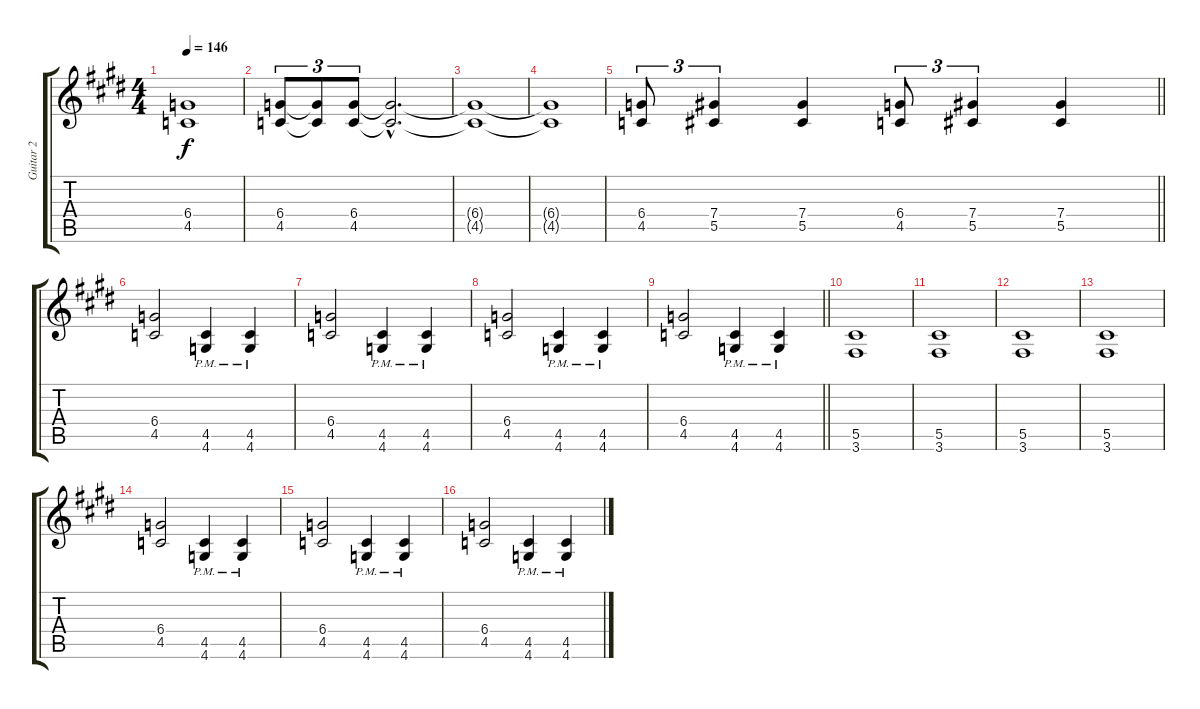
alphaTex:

\track ("Guitar 2" "Guitar 2") {instrument overdrivenguitar}
\staff {score tabs}
\tuning (Eb4 Bb3 Gb3 Db3 Ab2 Eb2) {hide}
\ts (4 4)
\tempo 146
\clef g2
\ks c#minor
(6.4{t} 4.5{t}).1{dy f} |
(6.4 4.5).8{tu (3 2) volume 16} (6.4{t} 4.5{t}).8{tu (3 2)} (6.4 4.5).8{tu (3 2) volume 9} (6.4{hac t} 4.5{hac t}).2{d} |
(6.4{t} 4.5{t}).1 |
(6.4{t} 4.5{t}).1 |
\barLineRight lightlight
(6.4 4.5).8{tu (3 2) volume 16} (7.4 5.5).4{tu (3 2)} (7.4 5.5).4 (6.4 4.5).8{tu (3 2)} (7.4 5.5).4{tu (3 2)} (7.4 5.5).4 |
(6.4 4.5).2 (4.5{pm} 4.6{pm}).4 (4.5{pm} 4.6{pm}).4 |
(6.4 4.5).2 (4.5{pm} 4.6{pm}).4 (4.5{pm} 4.6{pm}).4 |
(6.4 4.5).2 (4.5{pm} 4.6{pm}).4 (4.5{pm} 4.6{pm}).4 |
\barLineRight lightlight
(6.4 4.5).2 (4.5{pm} 4.6{pm}).4 (4.5{pm} 4.6{pm}).4 |
(5.5 3.6).1 |
(5.5 3.6).1 |
(5.5 3.6).1 |
(5.5 3.6).1 |
(6.4 4.5).2 (4.5{pm} 4.6{pm}).4 (4.5{pm} 4.6{pm}).4 |
(6.4 4.5).2 (4.5{pm} 4.6{pm}).4 (4.5{pm} 4.6{pm}).4 |
(6.4 4.5).2 (4.5{pm} 4.6{pm}).4 (4.5{pm} 4.6{pm}).4
